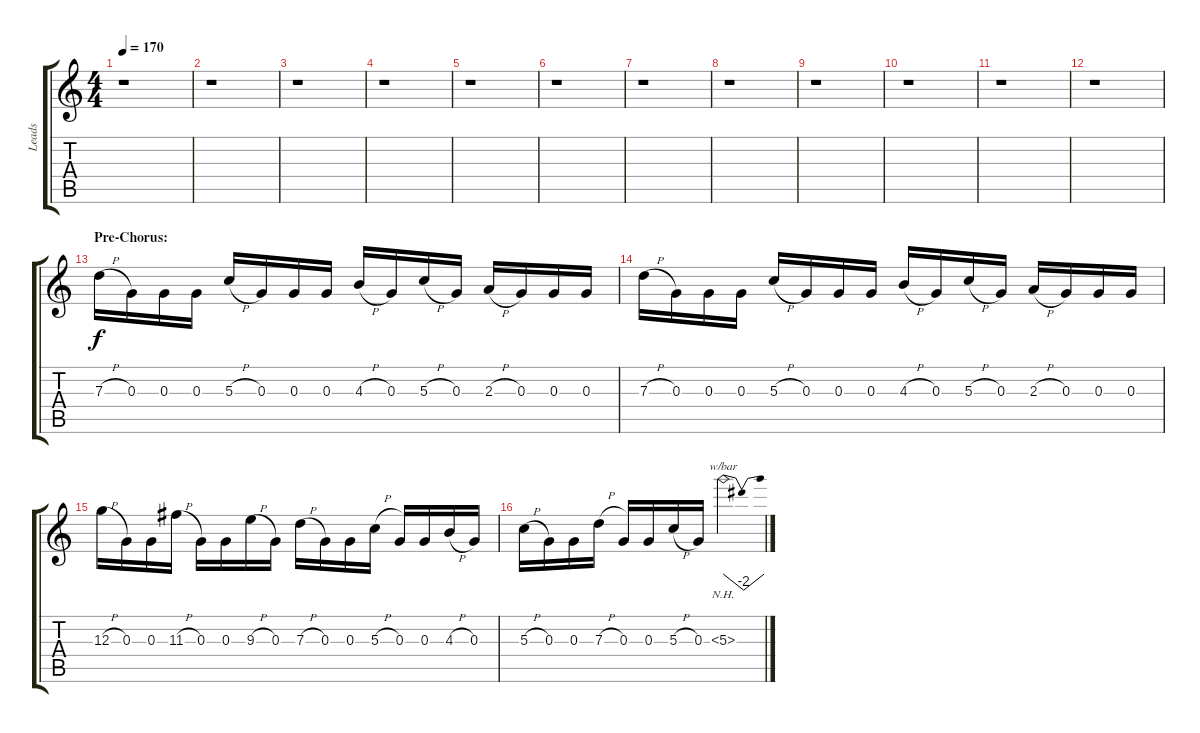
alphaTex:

\track ("Leads" "Leads") {instrument distortionguitar}
\staff {score tabs}
\tuning (E4 B3 G3 D3 A2 E2) {hide}
\ts (4 4)
\tempo 170
\clef g2
\ks c
r.1{dy f} |
r.1 |
r.1 |
r.1 |
r.1 |
r.1 |
r.1 |
r.1 |
r.1 |
r.1 |
r.1 |
r.1 |
\section ("" "Pre-Chorus:")
7.3{h}.16 0.3.16 0.3.16 0.3.16 5.3{h}.16 0.3.16 0.3.16 0.3.16 4.3{h}.16 0.3.16 5.3{h}.16 0.3.16 2.3{h}.16 0.3.16 0.3.16 0.3.16 |
7.3{h}.16 0.3.16 0.3.16 0.3.16 5.3{h}.16 0.3.16 0.3.16 0.3.16 4.3{h}.16 0.3.16 5.3{h}.16 0.3.16 2.3{h}.16 0.3.16 0.3.16 0.3.16 |
12.3{h}.16 0.3.16 0.3.16 11.3{h}.16 0.3.16 0.3.16 9.3{h}.16 0.3.16 7.3{h}.16 0.3.16 0.3.16 5.3{h}.16 0.3.16 0.3.16 4.3{h}.16 0.3.16 |
5.3{h}.16 0.3.16 0.3.16 7.3{h}.16 0.3.16 0.3.16 5.3{h}.16 0.3.16 5.3{nh}.2{tbe (dip default 0 0 30 -8 60 0)}
